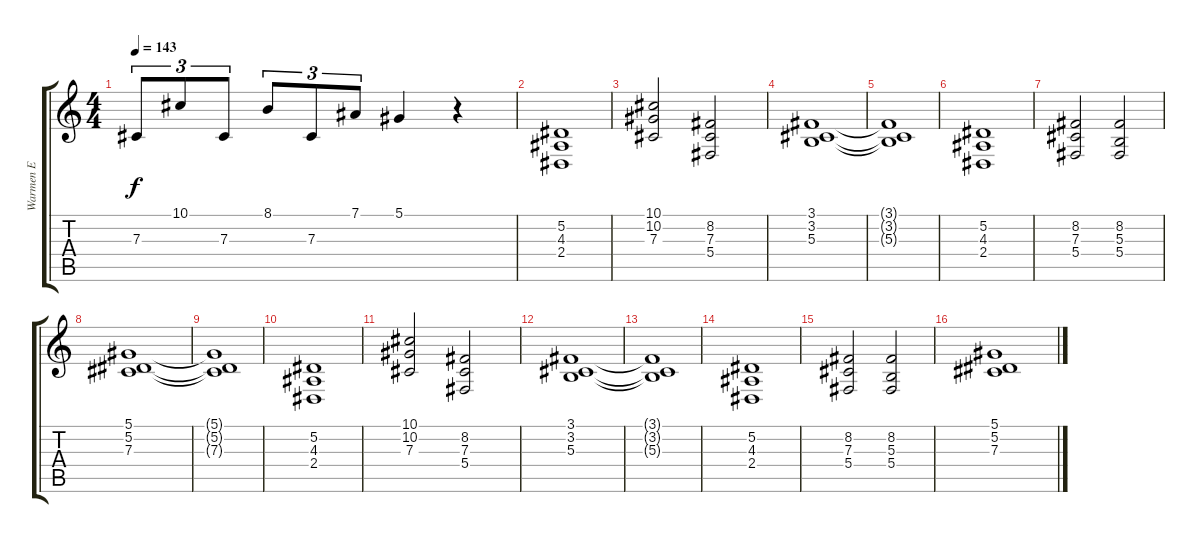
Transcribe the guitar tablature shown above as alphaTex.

\track ("Warmen E" "Warmen E") {instrument stringensemble1}
\staff {score tabs}
\tuning (Eb4 Bb3 Gb3 Db3 Ab2 Db2) {hide}
\ts (4 4)
\tempo 143
\clef g2
\ks c
7.3.8{tu (3 2) dy f} 10.1.8{tu (3 2)} 7.3.8{tu (3 2)} 8.1.8{tu (3 2)} 7.3.8{tu (3 2)} 7.1.8{tu (3 2)} 5.1.4 r.4 |
(5.2 4.3 2.4).1{balance 8 instrument stringensemble2} |
(10.1 10.2 7.3).2 (8.2 7.3 5.4).2 |
(3.1 3.2 5.3).1 |
(3.1{t} 3.2{t} 5.3{t}).1 |
(5.2 4.3 2.4).1 |
(8.2 7.3 5.4).2 (8.2 5.3 5.4).2 |
(5.1 5.2 7.3).1 |
(5.1{t} 5.2{t} 7.3{t}).1 |
(5.2 4.3 2.4).1{instrument stringensemble2} |
(10.1 10.2 7.3).2 (8.2 7.3 5.4).2 |
(3.1 3.2 5.3).1 |
(3.1{t} 3.2{t} 5.3{t}).1 |
(5.2 4.3 2.4).1 |
(8.2 7.3 5.4).2 (8.2 5.3 5.4).2 |
(5.1 5.2 7.3).1
